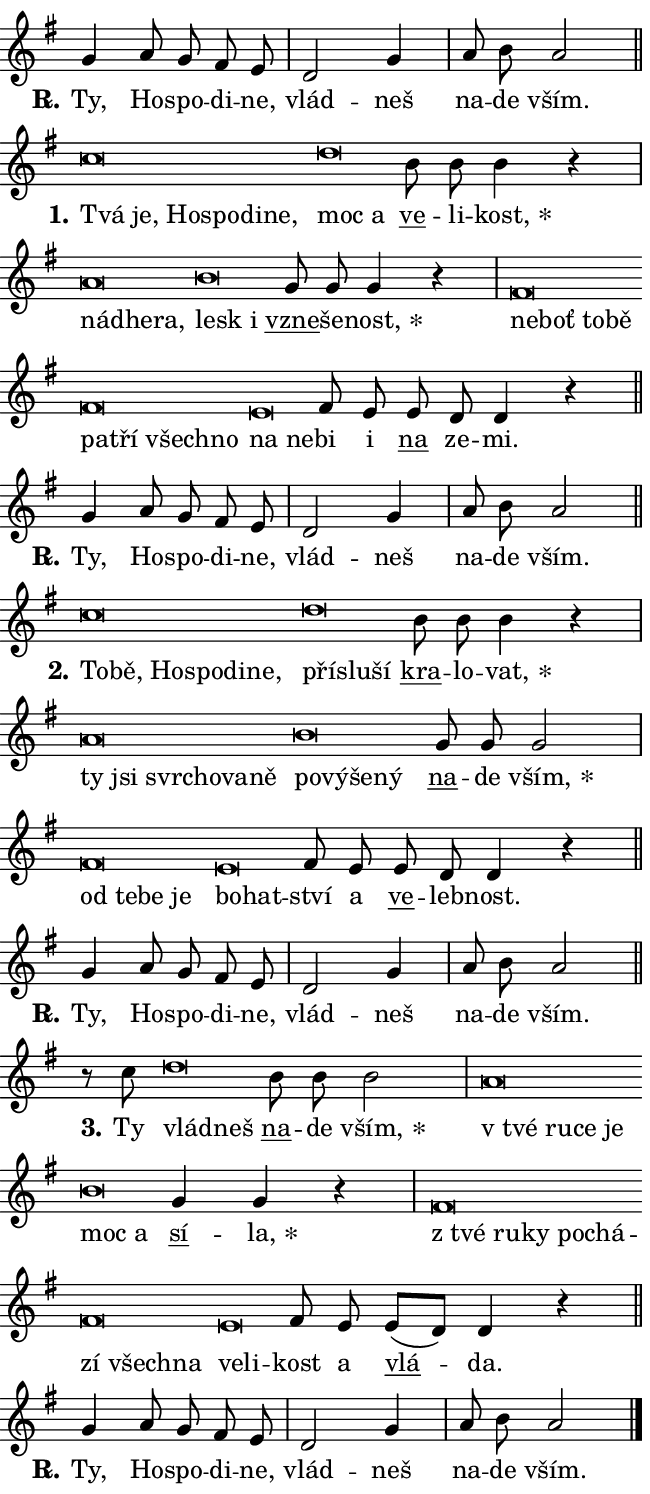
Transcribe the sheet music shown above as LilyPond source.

\version "2.24.0"
\header { tagline = "" }
\paper {
  indent = 0\cm
  top-margin = 0\cm
  right-margin = 0.13\cm % to fit lyric hyphens
  bottom-margin = 0\cm
  left-margin = 0\cm
  paper-width = 11\cm
  page-breaking = #ly:one-page-breaking
  system-system-spacing.basic-distance = #11
  score-system-spacing.basic-distance = #11
  ragged-last = ##f
}


%% Author: Thomas Morley
%% https://lists.gnu.org/archive/html/lilypond-user/2020-05/msg00002.html
#(define (line-position grob)
"Returns position of @var[grob} in current system:
   @code{'start}, if at first time-step
   @code{'end}, if at last time-step
   @code{'middle} otherwise
"
  (let* ((col (ly:item-get-column grob))
         (ln (ly:grob-object col 'left-neighbor))
         (rn (ly:grob-object col 'right-neighbor))
         (col-to-check-left (if (ly:grob? ln) ln col))
         (col-to-check-right (if (ly:grob? rn) rn col))
         (break-dir-left
           (and
             (ly:grob-property col-to-check-left 'non-musical #f)
             (ly:item-break-dir col-to-check-left)))
         (break-dir-right
           (and
             (ly:grob-property col-to-check-right 'non-musical #f)
             (ly:item-break-dir col-to-check-right))))
        (cond ((eqv? 1 break-dir-left) 'start)
              ((eqv? -1 break-dir-right) 'end)
              (else 'middle))))

#(define (tranparent-at-line-position vctor)
  (lambda (grob)
  "Relying on @code{line-position} select the relevant enry from @var{vctor}.
Used to determine transparency,"
    (case (line-position grob)
      ((end) (not (vector-ref vctor 0)))
      ((middle) (not (vector-ref vctor 1)))
      ((start) (not (vector-ref vctor 2))))))

noteHeadBreakVisibility =
#(define-music-function (break-visibility)(vector?)
"Makes @code{NoteHead}s transparent relying on @var{break-visibility}"
#{
  \override NoteHead.transparent =
    #(tranparent-at-line-position break-visibility)
#})

#(define delete-ledgers-for-transparent-note-heads
  (lambda (grob)
    "Reads whether a @code{NoteHead} is transparent.
If so this @code{NoteHead} is removed from @code{'note-heads} from
@var{grob}, which is supposed to be @code{LedgerLineSpanner}.
As a result ledgers are not printed for this @code{NoteHead}"
    (let* ((nhds-array (ly:grob-object grob 'note-heads))
           (nhds-list
             (if (ly:grob-array? nhds-array)
                 (ly:grob-array->list nhds-array)
                 '()))
           ;; Relies on the transparent-property being done before
           ;; Staff.LedgerLineSpanner.after-line-breaking is executed.
           ;; This is fragile ...
           (to-keep
             (remove
               (lambda (nhd)
                 (ly:grob-property nhd 'transparent #f))
               nhds-list)))
      ;; TODO find a better method to iterate over grob-arrays, similiar
      ;; to filter/remove etc for lists
      ;; For now rebuilt from scratch
      (set! (ly:grob-object grob 'note-heads)  '())
      (for-each
        (lambda (nhd)
          (ly:pointer-group-interface::add-grob grob 'note-heads nhd))
        to-keep))))

squashNotes = {
  \override NoteHead.X-extent = #'(-0.2 . 0.2)
  \override NoteHead.Y-extent = #'(-0.75 . 0)
  \override NoteHead.stencil =
    #(lambda (grob)
       (let ((pos (ly:grob-property grob 'staff-position)))
         (begin
           (if (< pos -7) (display "ERROR: Lower brevis then expected\n") (display ""))
           (if (<= pos -6) ly:text-interface::print ly:note-head::print))))
}
unSquashNotes = {
  \revert NoteHead.X-extent
  \revert NoteHead.Y-extent
  \revert NoteHead.stencil
}

hideNotes = \noteHeadBreakVisibility #begin-of-line-visible
unHideNotes = \noteHeadBreakVisibility #all-visible

% work-around for resetting accidentals
% https://lilypond.org/doc/v2.23/Documentation/notation/displaying-rhythms#unmetered-music
cadenzaMeasure = {
  \cadenzaOff
  \partial 1024 s1024
  \cadenzaOn
}

#(define-markup-command (accent layout props text) (markup?)
  "Underline accented syllable"
  (interpret-markup layout props
    #{\markup \override #'(offset . 4.3) \underline { #text }#}))

responsum = \markup \concat {
  "R" \hspace #-1.05 \path #0.1 #'((moveto 0 0.07) (lineto 0.9 0.8)) \hspace #0.05 "."
}

spaceSize = #0.6828661417322834 % exact space size for TeX Gyre Schola

\layout {
  \context {
    \Staff
    \remove "Time_signature_engraver"
    \override LedgerLineSpanner.after-line-breaking = #delete-ledgers-for-transparent-note-heads
  }
  \context {
    \Lyrics {
      \override LyricSpace.minimum-distance = \spaceSize
      \override LyricText.font-name = #"TeX Gyre Schola"
      \override LyricText.font-size = 1
      \override StanzaNumber.font-name = #"TeX Gyre Schola Bold"
      \override StanzaNumber.font-size = 1
    }
  }
  \context {
    \Score 
    \override NoteHead.text =
      #(lambda (grob) 
        (let ((pos (ly:grob-property grob 'staff-position)))
          #{\markup {
            \combine
              \halign #-0.55 \raise #(if (= pos -6) 0 0.5) \override #'(thickness . 2) \draw-line #'(3.2 . 0)
              \musicglyph "noteheads.sM1"
          }#}))
  }
}

% magnetic-lyrics.ily
%
%   written by
%     Jean Abou Samra <jean@abou-samra.fr>
%     Werner Lemberg <wl@gnu.org>
%
%   adapted by
%     Jiri Hon <jiri.hon@gmail.com>
%
% Version 2022-Apr-15

% https://www.mail-archive.com/lilypond-user@gnu.org/msg149350.html

#(define (Left_hyphen_pointer_engraver context)
   "Collect syllable-hyphen-syllable occurrences in lyrics and store
them in properties.  This engraver only looks to the left.  For
example, if the lyrics input is @code{foo -- bar}, it does the
following.

@itemize @bullet
@item
Set the @code{text} property of the @code{LyricHyphen} grob between
@q{foo} and @q{bar} to @code{foo}.

@item
Set the @code{left-hyphen} property of the @code{LyricText} grob with
text @q{foo} to the @code{LyricHyphen} grob between @q{foo} and
@q{bar}.
@end itemize

Use this auxiliary engraver in combination with the
@code{lyric-@/text::@/apply-@/magnetic-@/offset!} hook."
   (let ((hyphen #f)
         (text #f))
     (make-engraver
      (acknowledgers
       ((lyric-syllable-interface engraver grob source-engraver)
        (set! text grob)))
      (end-acknowledgers
       ((lyric-hyphen-interface engraver grob source-engraver)
        ;(when (not (grob::has-interface grob 'lyric-space-interface))
          (set! hyphen grob)));)
      ((stop-translation-timestep engraver)
       (when (and text hyphen)
         (ly:grob-set-object! text 'left-hyphen hyphen))
       (set! text #f)
       (set! hyphen #f)))))

#(define (lyric-text::apply-magnetic-offset! grob)
   "If the space between two syllables is less than the value in
property @code{LyricText@/.details@/.squash-threshold}, move the right
syllable to the left so that it gets concatenated with the left
syllable.

Use this function as a hook for
@code{LyricText@/.after-@/line-@/breaking} if the
@code{Left_@/hyphen_@/pointer_@/engraver} is active."
   (let ((hyphen (ly:grob-object grob 'left-hyphen #f)))
     (when hyphen
       (let ((left-text (ly:spanner-bound hyphen LEFT)))
         (when (grob::has-interface left-text 'lyric-syllable-interface)
           (let* ((common (ly:grob-common-refpoint grob left-text X))
                  (this-x-ext (ly:grob-extent grob common X))
                  (left-x-ext
                   (begin
                     ;; Trigger magnetism for left-text.
                     (ly:grob-property left-text 'after-line-breaking)
                     (ly:grob-extent left-text common X)))
                  ;; `delta` is the gap width between two syllables.
                  (delta (- (interval-start this-x-ext)
                            (interval-end left-x-ext)))
                  (details (ly:grob-property grob 'details))
                  (threshold (assoc-get 'squash-threshold details 0.2)))
             (when (< delta threshold)
               (let* (;; We have to manipulate the input text so that
                      ;; ligatures crossing syllable boundaries are not
                      ;; disabled.  For languages based on the Latin
                      ;; script this is essentially a beautification.
                      ;; However, for non-Western scripts it can be a
                      ;; necessity.
                      (lt (ly:grob-property left-text 'text))
                      (rt (ly:grob-property grob 'text))
                      (is-space (grob::has-interface hyphen 'lyric-space-interface))
                      (space (if is-space " " ""))
                      (extra-delta (if is-space spaceSize 0))
                      ;; Append new syllable.
                      (ltrt-space (if (and (string? lt) (string? rt))
                                (string-append lt space rt)
                                (make-concat-markup (list lt space rt))))
                      ;; Right-align `ltrt` to the right side.
                      (ltrt-space-markup (grob-interpret-markup
                               grob
                               (make-translate-markup
                                (cons (interval-length this-x-ext) 0)
                                (make-right-align-markup ltrt-space)))))
                 (begin
                   ;; Don't print `left-text`.
                   (ly:grob-set-property! left-text 'stencil #f)
                   ;; Set text and stencil (which holds all collected
                   ;; syllables so far) and shift it to the left.
                   (ly:grob-set-property! grob 'text ltrt-space)
                   (ly:grob-set-property! grob 'stencil ltrt-space-markup)
                   (ly:grob-translate-axis! grob (- (- delta extra-delta)) X))))))))))


#(define (lyric-hyphen::displace-bounds-first grob)
   ;; Make very sure this callback isn't triggered too early.
   (let ((left (ly:spanner-bound grob LEFT))
         (right (ly:spanner-bound grob RIGHT)))
     (ly:grob-property left 'after-line-breaking)
     (ly:grob-property right 'after-line-breaking)
     (ly:lyric-hyphen::print grob)))

squashThreshold = #0.4

\layout {
  \context {
    \Lyrics
    \consists #Left_hyphen_pointer_engraver
    \override LyricText.after-line-breaking =
      #lyric-text::apply-magnetic-offset!
    \override LyricHyphen.stencil = #lyric-hyphen::displace-bounds-first
    \override LyricText.details.squash-threshold = \squashThreshold
    \override LyricHyphen.minimum-distance = 0
    \override LyricHyphen.minimum-length = \squashThreshold
  }
}

squashText = \override LyricText.details.squash-threshold = 9999
unSquashText = \override LyricText.details.squash-threshold = \squashThreshold

leftText = \override LyricText.self-alignment-X = #LEFT
unLeftText = \revert LyricText.self-alignment-X

starOffset = #(lambda (grob) 
                (let ((x_offset (ly:self-alignment-interface::aligned-on-x-parent grob)))
                  (if (= x_offset 0) 0 (+ x_offset 1.2))))

star = #(define-music-function (syllable)(string?)
"Append star separator at the end of a syllable"
#{
  \once \override LyricText.X-offset = #starOffset
  \lyricmode { \markup {
    #syllable
    \override #'((font-name . "TeX Gyre Schola Bold")) \hspace #0.2 \lower #0.65 \larger "*"
  } }
#})

starAccent = #(define-music-function (syllable)(string?)
"Append star separator at the end of a syllable and make accent"
#{
  \once \override LyricText.X-offset = #starOffset
  \lyricmode { \markup {
    \accent #syllable
    \override #'((font-name . "TeX Gyre Schola Bold")) \hspace #0.2 \lower #0.65 \larger "*"
  } }
#})

breath = #(define-music-function (syllable)(string?)
"Append breathing indicator at the end of a syllable"
#{
  \lyricmode { \markup { #syllable "+" } }
#})

optionalBreath = #(define-music-function (syllable)(string?)
"Append optional breathing indicator at the end of a syllable"
#{
  \lyricmode { \markup { #syllable "(+)" } }
#})


\score {
    <<
        \new Voice = "melody" { \cadenzaOn \key g \major \relative { g'4 a8 g fis e \cadenzaMeasure \bar "|" d2 g4 \cadenzaMeasure \bar "|" a8 b a2 \cadenzaMeasure \bar "||" \break } }
        \new Lyrics \lyricsto "melody" { \lyricmode { \set stanza = \responsum
Ty, Ho -- spo -- di -- ne, vlád -- neš na -- de vším. } }
    >>
    \layout {}
}

\score {
    <<
        \new Voice = "melody" { \cadenzaOn \key g \major \relative { \squashNotes c''\breve*1/16 \hideNotes \breve*1/16 \bar "" \breve*1/16 \bar "" \breve*1/16 \bar "" \breve*1/16 \breve*1/16 \bar "" \unHideNotes \unSquashNotes \squashNotes d\breve*1/16 \hideNotes \breve*1/16 \bar "" \unHideNotes \unSquashNotes \bar "" b8 b b4 r \cadenzaMeasure \bar "|" \squashNotes a\breve*1/16 \hideNotes \breve*1/16 \breve*1/16 \bar "" \unHideNotes \unSquashNotes \squashNotes b\breve*1/16 \hideNotes \breve*1/16 \bar "" \unHideNotes \unSquashNotes \bar "" g8 g g4 r \cadenzaMeasure \bar "|" \squashNotes fis\breve*1/16 \hideNotes \breve*1/16 \bar "" \breve*1/16 \bar "" \breve*1/16 \bar "" \breve*1/16 \bar "" \breve*1/16 \bar "" \breve*1/16 \breve*1/16 \bar "" \unHideNotes \unSquashNotes \squashNotes e\breve*1/16 \hideNotes \breve*1/16 \bar "" \unHideNotes \unSquashNotes \bar "" fis8 e \bar "" e d d4 r \cadenzaMeasure \bar "||" \break } }
        \new Lyrics \lyricsto "melody" { \lyricmode { \set stanza = "1."
\leftText Tvá \squashText je, Ho -- spo -- di -- ne, \unSquashText moc \squashText a \unLeftText \unSquashText \markup \accent ve -- li -- \star kost, \leftText nád -- \squashText he -- ra, \unSquashText lesk \squashText i \unLeftText \unSquashText \markup \accent vzne -- še -- \star nost, \leftText ne -- \squashText boť to -- bě pa -- tří všech -- no \unSquashText na \squashText ne -- \unLeftText \unSquashText bi i \markup \accent na ze -- mi. } }
    >>
    \layout {}
}

\score {
    <<
        \new Voice = "melody" { \cadenzaOn \key g \major \relative { g'4 a8 g fis e \cadenzaMeasure \bar "|" d2 g4 \cadenzaMeasure \bar "|" a8 b a2 \cadenzaMeasure \bar "||" \break } }
        \new Lyrics \lyricsto "melody" { \lyricmode { \set stanza = \responsum
Ty, Ho -- spo -- di -- ne, vlád -- neš na -- de vším. } }
    >>
    \layout {}
}

\score {
    <<
        \new Voice = "melody" { \cadenzaOn \key g \major \relative { \squashNotes c''\breve*1/16 \hideNotes \breve*1/16 \bar "" \breve*1/16 \bar "" \breve*1/16 \bar "" \breve*1/16 \breve*1/16 \bar "" \unHideNotes \unSquashNotes \squashNotes d\breve*1/16 \hideNotes \breve*1/16 \breve*1/16 \bar "" \unHideNotes \unSquashNotes \bar "" b8 b b4 r \cadenzaMeasure \bar "|" \squashNotes a\breve*1/16 \hideNotes \breve*1/16 \bar "" \breve*1/16 \bar "" \breve*1/16 \bar "" \breve*1/16 \breve*1/16 \bar "" \unHideNotes \unSquashNotes \squashNotes b\breve*1/16 \hideNotes \breve*1/16 \bar "" \breve*1/16 \breve*1/16 \bar "" \unHideNotes \unSquashNotes \bar "" g8 g g2 \cadenzaMeasure \bar "|" \squashNotes fis\breve*1/16 \hideNotes \breve*1/16 \bar "" \breve*1/16 \breve*1/16 \bar "" \unHideNotes \unSquashNotes \squashNotes e\breve*1/16 \hideNotes \breve*1/16 \bar "" \unHideNotes \unSquashNotes \bar "" fis8 e \bar "" e d d4 r \cadenzaMeasure \bar "||" \break } }
        \new Lyrics \lyricsto "melody" { \lyricmode { \set stanza = "2."
\leftText To -- \squashText bě, Ho -- spo -- di -- ne, \unSquashText pří -- \squashText slu -- ší \unLeftText \unSquashText \markup \accent kra -- lo -- \star vat, \leftText ty \squashText jsi svr -- cho -- va -- ně \unSquashText po -- \squashText vý -- še -- ný \unLeftText \unSquashText \markup \accent na -- de \star vším, \leftText od \squashText te -- be je \unSquashText bo -- \squashText hat -- \unLeftText \unSquashText ství a \markup \accent ve -- leb -- nost. } }
    >>
    \layout {}
}

\score {
    <<
        \new Voice = "melody" { \cadenzaOn \key g \major \relative { g'4 a8 g fis e \cadenzaMeasure \bar "|" d2 g4 \cadenzaMeasure \bar "|" a8 b a2 \cadenzaMeasure \bar "||" \break } }
        \new Lyrics \lyricsto "melody" { \lyricmode { \set stanza = \responsum
Ty, Ho -- spo -- di -- ne, vlád -- neš na -- de vším. } }
    >>
    \layout {}
}

\score {
    <<
        \new Voice = "melody" { \cadenzaOn \key g \major \relative { r8 c''8 \squashNotes d\breve*1/16 \hideNotes \breve*1/16 \bar "" \unHideNotes \unSquashNotes \bar "" b8 b b2 \cadenzaMeasure \bar "|" \squashNotes a\breve*1/16 \hideNotes \breve*1/16 \bar "" \breve*1/16 \breve*1/16 \bar "" \unHideNotes \unSquashNotes \squashNotes b\breve*1/16 \hideNotes \breve*1/16 \bar "" \unHideNotes \unSquashNotes \bar "" g4 g r \cadenzaMeasure \bar "|" \squashNotes fis\breve*1/16 \hideNotes \breve*1/16 \bar "" \breve*1/16 \bar "" \breve*1/16 \bar "" \breve*1/16 \bar "" \breve*1/16 \bar "" \breve*1/16 \breve*1/16 \bar "" \unHideNotes \unSquashNotes \squashNotes e\breve*1/16 \hideNotes \breve*1/16 \bar "" \unHideNotes \unSquashNotes \bar "" fis8 e \bar "" e[( d)] d4 r \cadenzaMeasure \bar "||" \break } }
        \new Lyrics \lyricsto "melody" { \lyricmode { \set stanza = "3."
Ty \leftText vlád -- \squashText neš \unLeftText \unSquashText \markup \accent na -- de \star vším, \leftText "v tvé" \squashText ru -- ce je \unSquashText moc \squashText a \unLeftText \unSquashText \markup \accent sí -- \star la, \leftText "z tvé" \squashText ru -- ky po -- chá -- zí všech -- na \unSquashText ve -- \squashText li -- \unLeftText \unSquashText kost a \markup \accent vlá -- da. } }
    >>
    \layout {}
}

\score {
    <<
        \new Voice = "melody" { \cadenzaOn \key g \major \relative { g'4 a8 g fis e \cadenzaMeasure \bar "|" d2 g4 \cadenzaMeasure \bar "|" a8 b a2 \cadenzaMeasure \bar "||" \break } \bar "|." }
        \new Lyrics \lyricsto "melody" { \lyricmode { \set stanza = \responsum
Ty, Ho -- spo -- di -- ne, vlád -- neš na -- de vším. } }
    >>
    \layout {}
}
